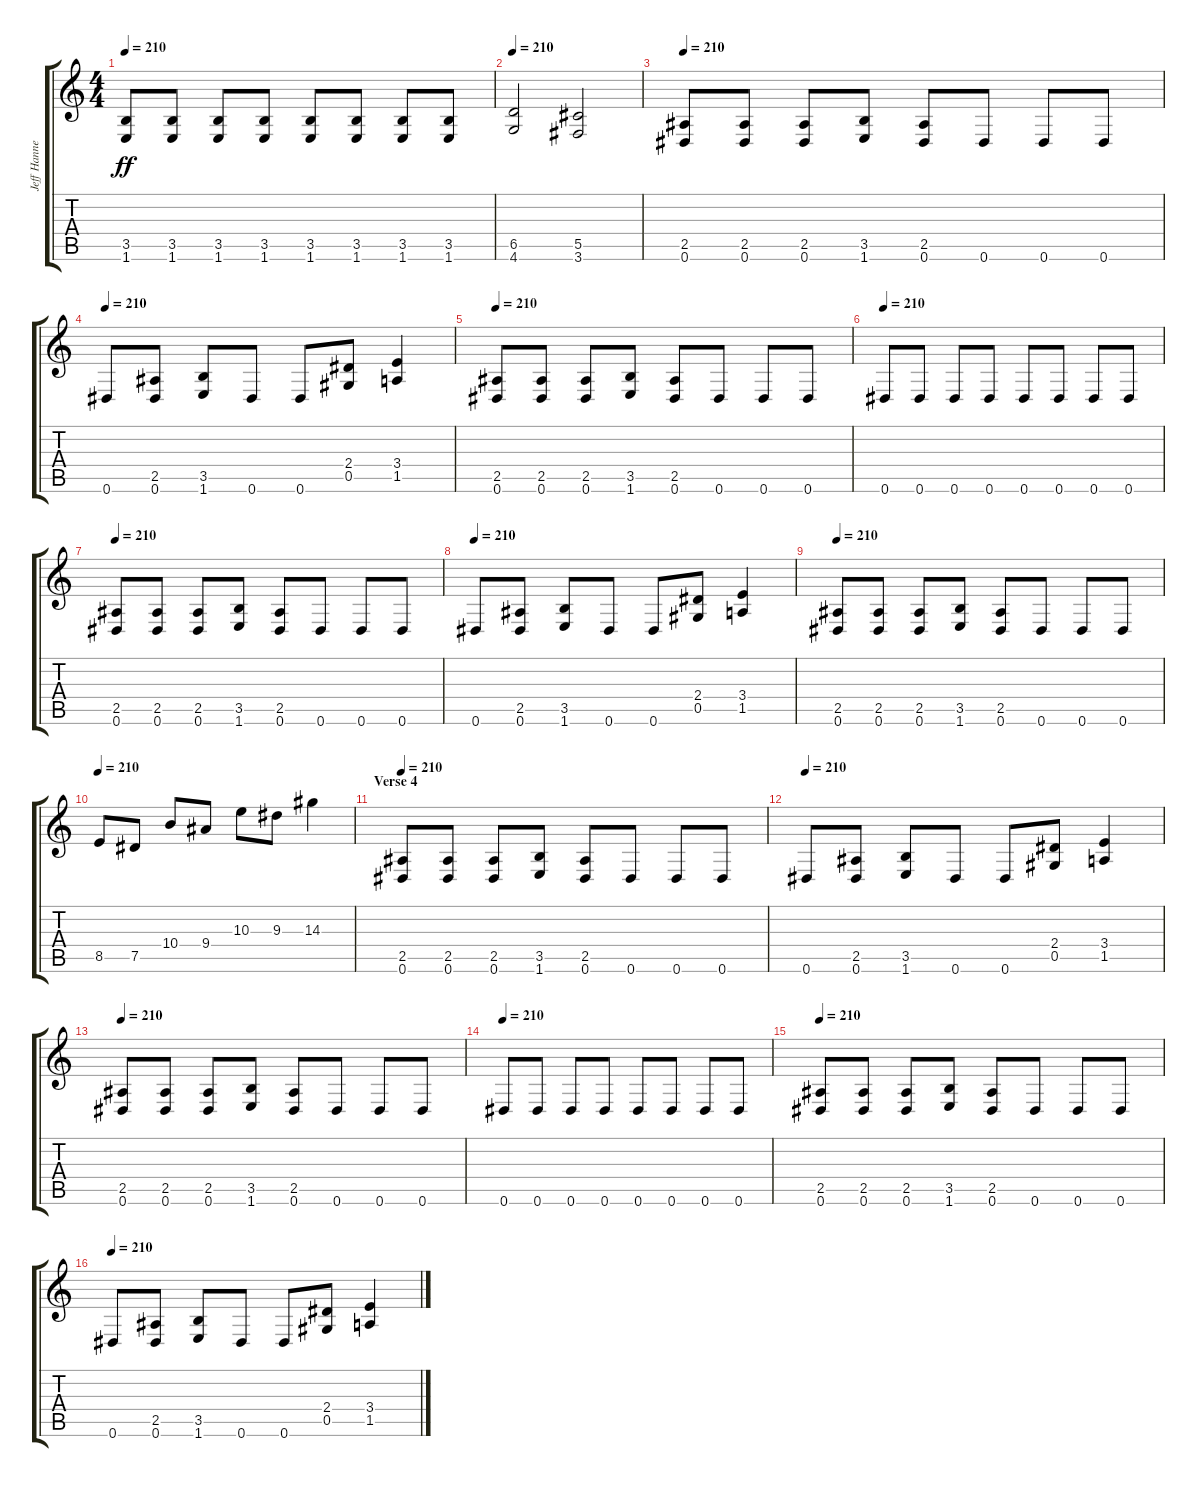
\track ("Jeff Hanneman" "Jeff Hanne") {instrument distortionguitar}
\staff {score tabs}
\tuning (Eb4 Bb3 Gb3 Db3 Ab2 Eb2) {hide}
\ts (4 4)
\tempo 210
\clef g2
\ks c
(3.5 1.6).8{dy ff} (3.5 1.6).8 (3.5 1.6).8 (3.5 1.6).8 (3.5 1.6).8 (3.5 1.6).8 (3.5 1.6).8 (3.5 1.6).8 |
\tempo 210
(6.5 4.6).2 (5.5 3.6).2 |
\tempo 210
(2.5 0.6).8 (2.5 0.6).8 (2.5 0.6).8 (3.5 1.6).8 (2.5 0.6).8 0.6.8 0.6.8 0.6.8 |
\tempo 210
0.6.8 (2.5 0.6).8 (3.5 1.6).8 0.6.8 0.6.8 (2.4 0.5).8 (3.4 1.5).4 |
\tempo 210
(2.5 0.6).8 (2.5 0.6).8 (2.5 0.6).8 (3.5 1.6).8 (2.5 0.6).8 0.6.8 0.6.8 0.6.8 |
\tempo 210
0.6.8 0.6.8 0.6.8 0.6.8 0.6.8 0.6.8 0.6.8 0.6.8 |
\tempo 210
(2.5 0.6).8 (2.5 0.6).8 (2.5 0.6).8 (3.5 1.6).8 (2.5 0.6).8 0.6.8 0.6.8 0.6.8 |
\tempo 210
0.6.8 (2.5 0.6).8 (3.5 1.6).8 0.6.8 0.6.8 (2.4 0.5).8 (3.4 1.5).4 |
\tempo 210
(2.5 0.6).8 (2.5 0.6).8 (2.5 0.6).8 (3.5 1.6).8 (2.5 0.6).8 0.6.8 0.6.8 0.6.8 |
\tempo 210
8.5.8 7.5.8 10.4.8 9.4.8 10.3.8 9.3.8 14.3.4 |
\section ("" "Verse 4")
\tempo 210
(2.5 0.6).8 (2.5 0.6).8 (2.5 0.6).8 (3.5 1.6).8 (2.5 0.6).8 0.6.8 0.6.8 0.6.8 |
\tempo 210
0.6.8 (2.5 0.6).8 (3.5 1.6).8 0.6.8 0.6.8 (2.4 0.5).8 (3.4 1.5).4 |
\tempo 210
(2.5 0.6).8 (2.5 0.6).8 (2.5 0.6).8 (3.5 1.6).8 (2.5 0.6).8 0.6.8 0.6.8 0.6.8 |
\tempo 210
0.6.8 0.6.8 0.6.8 0.6.8 0.6.8 0.6.8 0.6.8 0.6.8 |
\tempo 210
(2.5 0.6).8 (2.5 0.6).8 (2.5 0.6).8 (3.5 1.6).8 (2.5 0.6).8 0.6.8 0.6.8 0.6.8 |
\tempo 210
0.6.8 (2.5 0.6).8 (3.5 1.6).8 0.6.8 0.6.8 (2.4 0.5).8 (3.4 1.5).4
